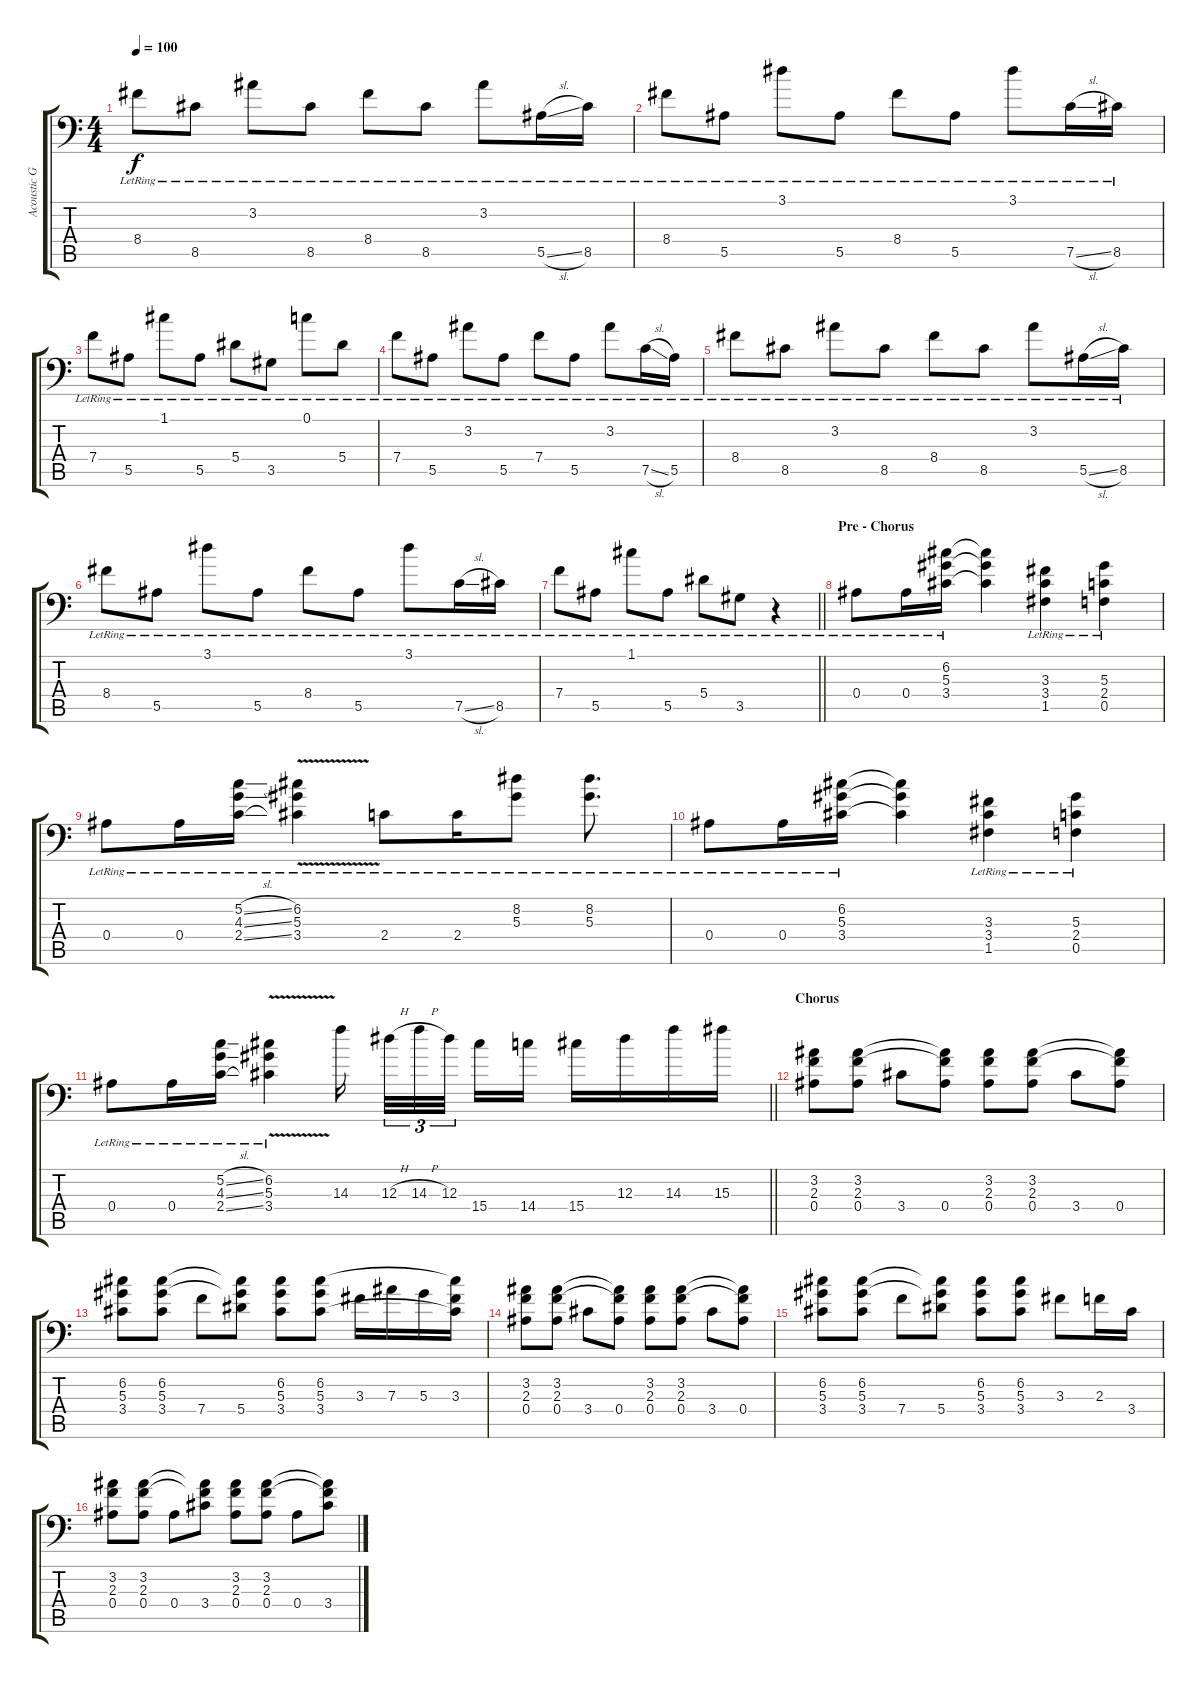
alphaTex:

\track ("Acoustic Guitar" "Acoustic G") {instrument acousticguitarsteel}
\staff {score tabs}
\tuning (C4 G3 Eb3 Bb2 F2 Bb1) {hide}
\ts (4 4)
\tempo 100
\clef f4
\ks c
8.4{lr}.8{dy f} 8.5{lr}.8 3.2{lr}.8 8.5{lr}.8 8.4{lr}.8 8.5{lr}.8 3.2{lr}.8 5.5{sl lr}.16 8.5{lr}.16 |
8.4{lr}.8 5.5{lr}.8 3.1{lr}.8 5.5{lr}.8 8.4{lr}.8 5.5{lr}.8 3.1{lr}.8 7.5{sl lr}.16 8.5{lr}.16 |
7.4{lr}.8 5.5{lr}.8 1.1{lr}.8 5.5{lr}.8 5.4{lr}.8 3.5{lr}.8 0.1{lr}.8 5.4{lr}.8 |
7.4{lr}.8 5.5{lr}.8 3.2{lr}.8 5.5{lr}.8 7.4{lr}.8 5.5{lr}.8 3.2{lr}.8 7.5{sl lr}.16 5.5{lr}.16 |
8.4{lr}.8 8.5{lr}.8 3.2{lr}.8 8.5{lr}.8 8.4{lr}.8 8.5{lr}.8 3.2{lr}.8 5.5{sl lr}.16 8.5{lr}.16 |
8.4{lr}.8 5.5{lr}.8 3.1{lr}.8 5.5{lr}.8 8.4{lr}.8 5.5{lr}.8 3.1{lr}.8 7.5{sl lr}.16 8.5{lr}.16 |
\barLineRight lightlight
7.4{lr}.8 5.5{lr}.8 1.1{lr}.8 5.5{lr}.8 5.4{lr}.8 3.5{lr}.8 r.4 |
\section ("" "Pre - Chorus")
0.4{lr}.8 0.4{lr}.16 (6.2{lr} 5.3 3.4).16 (6.2{t} 5.3{t} 3.4{t}).4 (3.3{lr} 3.4 1.5).4 (5.3{lr} 2.4 0.5).4 |
0.4{lr}.8 0.4{lr}.16 (5.2{sl lr} 4.3{sl} 2.4{sl lr}).16 (6.2{v lr} 5.3 3.4{lr}).4 2.4{lr}.8 2.4{lr}.16 (8.2{lr} 5.3{lr}).8 (8.2{lr} 5.3{lr}).8{d} |
0.4{lr}.8 0.4{lr}.16 (6.2{lr} 5.3 3.4).16 (6.2{t} 5.3{t} 3.4{t}).4 (3.3{lr} 3.4 1.5).4 (5.3{lr} 2.4 0.5).4 |
\barLineRight lightlight
0.4{lr}.8 0.4{lr}.16 (5.2{sl lr} 4.3{sl} 2.4{sl lr}).16 (6.2{v lr} 5.3 3.4{lr}).4 14.3.16{beam splitsecondary} 12.3{h}.32{tu (3 2)} 14.3{h}.32{tu (3 2)} 12.3.32{tu (3 2) beam splitsecondary} 15.4.16 14.4.16 15.4.16 12.3.16 14.3.16 15.3.16 |
\section ("" "Chorus")
(3.2 2.3 0.4).8 (3.2 2.3 0.4).8 3.4.8 (3.2{t} 2.3{t} 0.4).8 (3.2 2.3 0.4).8 (3.2 2.3 0.4).8 3.4.8 (3.2{t} 2.3{t} 0.4).8 |
(6.2 5.3 3.4).8 (6.2 5.3 3.4).8 7.4.8 (6.2{t} 5.3{t} 5.4).8 (6.2 5.3 3.4).8 (6.2 5.3 3.4).8 3.3.16 7.3.16 5.3.16 (6.2{t} 3.3 3.4{t}).16 |
(3.2 2.3 0.4).8 (3.2 2.3 0.4).8 3.4.8 (3.2{t} 2.3{t} 0.4).8 (3.2 2.3 0.4).8 (3.2 2.3 0.4).8 3.4.8 (3.2{t} 2.3{t} 0.4).8 |
(6.2 5.3 3.4).8 (6.2 5.3 3.4).8 7.4.8 (6.2{t} 5.3{t} 5.4).8 (6.2 5.3 3.4).8 (6.2 5.3 3.4).8 3.3.8 2.3.16 3.4.16 |
(3.2 2.3 0.4).8 (3.2 2.3 0.4).8 0.4.8 (3.2{t} 2.3{t} 3.4).8 (3.2 2.3 0.4).8 (3.2 2.3 0.4).8 0.4.8 (3.2{t} 2.3{t} 3.4).8
